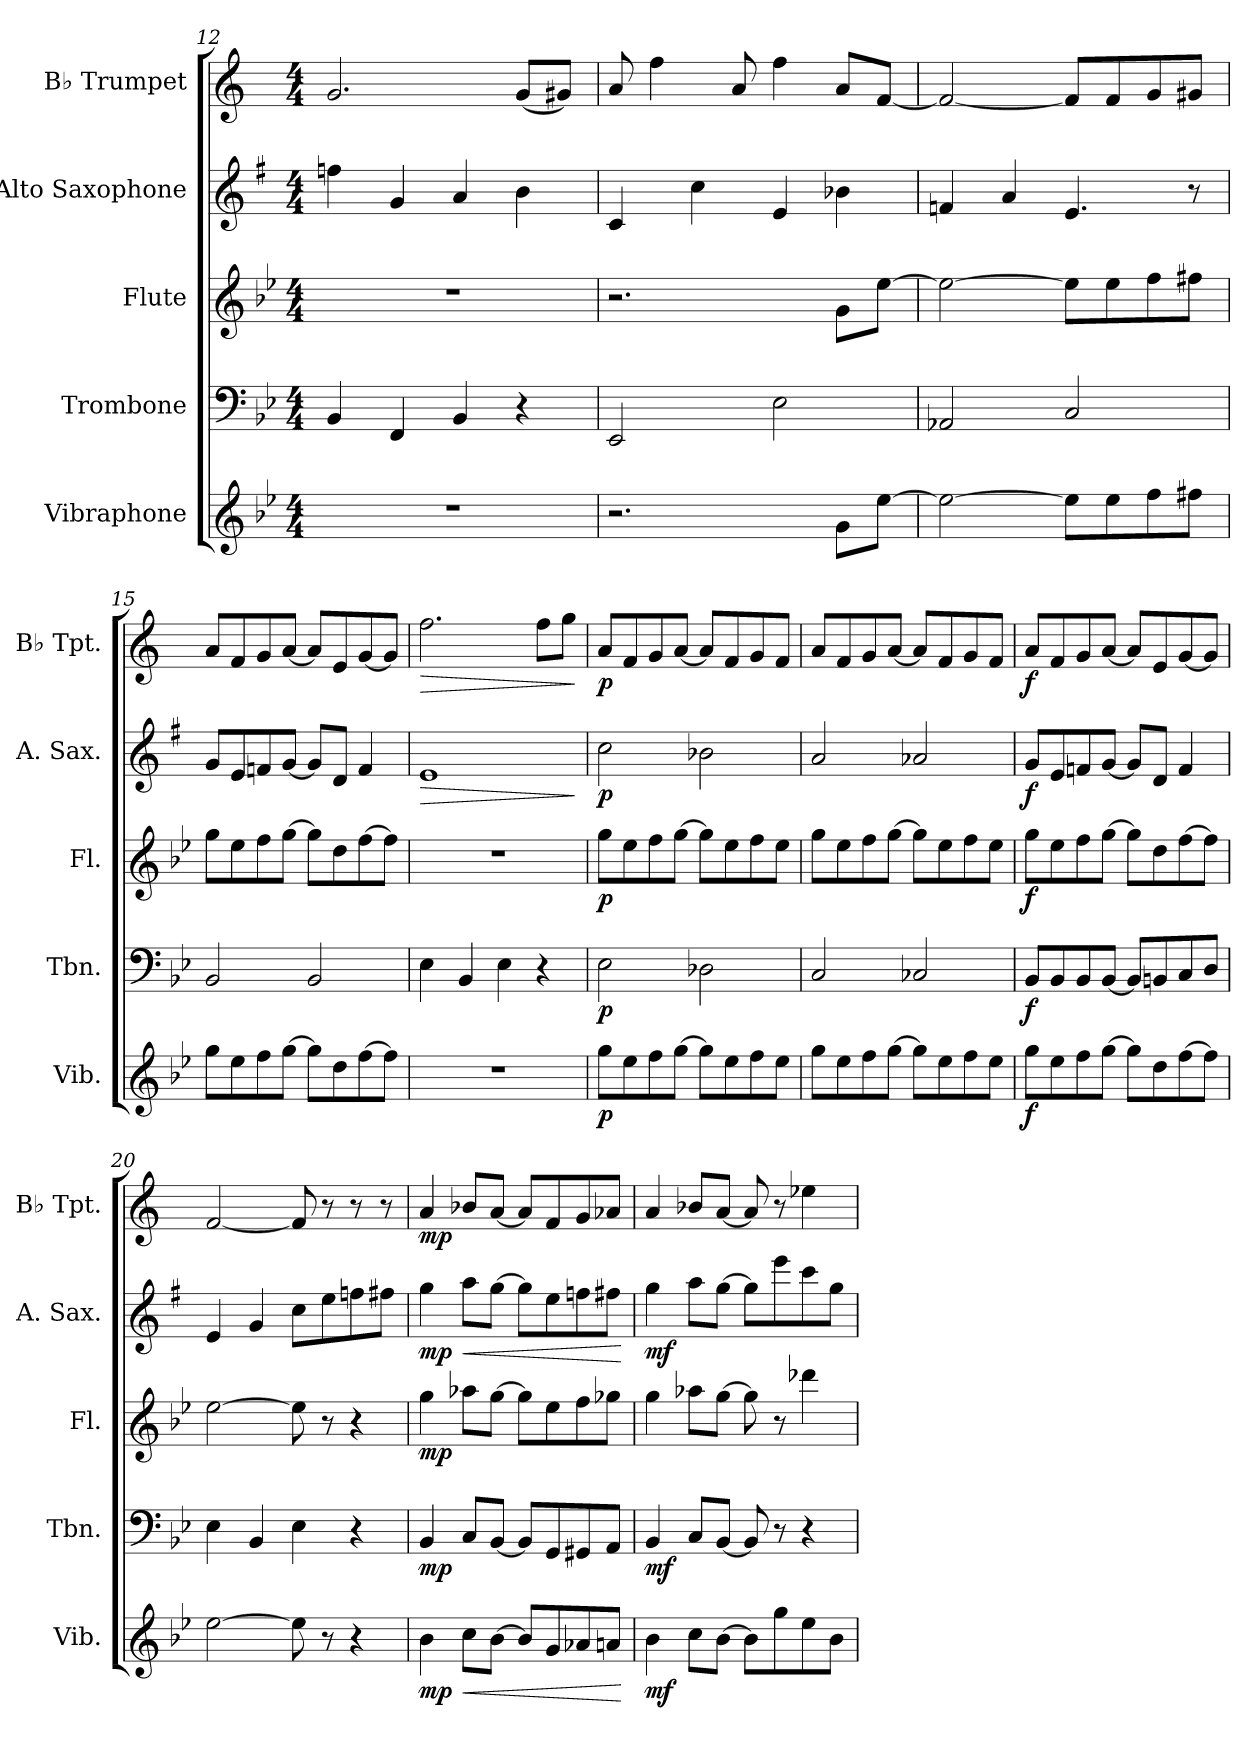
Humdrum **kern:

**kern	**dynam	**kern	**dynam	**kern	**dynam	**kern	**dynam	**kern	**dynam
*part5	*part5	*part4	*part4	*part3	*part3	*part2	*part2	*part1	*part1
*staff5	*staff5	*staff4	*staff4	*staff3	*staff3	*staff2	*staff2	*staff1	*staff1
*I"Vibraphone	*	*I"Trombone	*	*I"Flute	*	*I"Alto Saxophone	*	*I"B♭ Trumpet	*
*I'Vib.	*	*I'Tbn.	*	*I'Fl.	*	*I'A. Sax.	*	*I'B♭ Tpt.	*
*clefG2	*	*clefF4	*	*clefG2	*	*clefG2	*	*clefG2	*
*	*	*	*	*	*	*ITrd5c9	*	*ITrd1c2	*
*k[b-e-]	*	*k[b-e-]	*	*k[b-e-]	*	*k[b-e-]	*	*k[b-e-]	*
*M4/4	*	*M4/4	*	*M4/4	*	*M4/4	*	*M4/4	*
=12	=12	=12	=12	=12	=12	=12	=12	=12	=12
1r	.	4BB-/	.	1r	.	4a-X\	.	2.f/	.
.	.	4FF/	.	.	.	4B-/	.	.	.
.	.	4BB-/	.	.	.	4c/	.	.	.
.	.	4r	.	.	.	4d\	.	(<8f/L	.
.	.	.	.	.	.	.	.	8f#X/J)	.
=13	=13	=13	=13	=13	=13	=13	=13	=13	=13
2.r	.	2EE-/	.	2.r	.	4E-/	.	8g/	.
.	.	.	.	.	.	.	.	4ee-\	.
.	.	.	.	.	.	4e-\	.	.	.
.	.	.	.	.	.	.	.	8g/	.
.	.	2E-\	.	.	.	4G/	.	4ee-\	.
8g\L	.	.	.	8g\L	.	4d-X\	.	8g/L	.
[8ee-\J	.	.	.	[8ee-\J	.	.	.	[8e-/J	.
=14	=14	=14	=14	=14	=14	=14	=14	=14	=14
2ee-\_	.	2AA-X/	.	2ee-\_	.	4A-X/	.	2e-/_	.
.	.	.	.	.	.	4c/	.	.	.
8ee-\L]	.	2C/	.	8ee-\L]	.	4.G/	.	8e-/L]	.
8ee-\	.	.	.	8ee-\	.	.	.	8e-/	.
8ff\	.	.	.	8ff\	.	.	.	8f/	.
8ff#X\J	.	.	.	8ff#X\J	.	8r	.	8f#X/J	.
!!LO:LB:g=z
=15	=15	=15	=15	=15	=15	=15	=15	=15	=15
8gg\L	.	2BB-/	.	8gg\L	.	8B-/L	.	8g/L	.
8ee-\	.	.	.	8ee-\	.	8G/	.	8e-/	.
8ff\	.	.	.	8ff\	.	8A-X/	.	8f/	.
[8gg\J	.	.	.	[8gg\J	.	[8B-/J	.	[8g/J	.
8gg\L]	.	2BB-/	.	8gg\L]	.	8B-/L]	.	8g/L]	.
8dd\	.	.	.	8dd\	.	8F/J	.	8d/	.
[8ff\	.	.	.	[8ff\	.	4A-/	.	[8f/	.
8ff\J]	.	.	.	8ff\J]	.	.	.	8f/J]	.
=16	=16	=16	=16	=16	=16	=16	=16	=16	=16
!	!	!	!	!	!	!	!LO:HP:b	!	!LO:HP:b
1r	.	4E-\	.	1r	.	1G	>	2.ee-\	>
.	.	4BB-/	.	.	.	.	.	.	.
.	.	4E-\	.	.	.	.	.	.	.
.	.	4r	.	.	.	.	.	8ee-\L	.
.	.	.	.	.	.	.	.	8ff\J	.
.	.	.	.	.	.	.	]	.	]
=17	=17	=17	=17	=17	=17	=17	=17	=17	=17
!	!LO:DY:b	!	!LO:DY:b	!	!LO:DY:b	!	!LO:DY:b	!	!LO:DY:b
8gg\L	p	2E-\	p	8gg\L	p	2e-\	p	8g/L	p
8ee-\	.	.	.	8ee-\	.	.	.	8e-/	.
8ff\	.	.	.	8ff\	.	.	.	8f/	.
[8gg\J	.	.	.	[8gg\J	.	.	.	[8g/J	.
8gg\L]	.	2D-X\	.	8gg\L]	.	2d-X\	.	8g/L]	.
8ee-\	.	.	.	8ee-\	.	.	.	8e-/	.
8ff\	.	.	.	8ff\	.	.	.	8f/	.
8ee-\J	.	.	.	8ee-\J	.	.	.	8e-/J	.
=18	=18	=18	=18	=18	=18	=18	=18	=18	=18
8gg\L	.	2C/	.	8gg\L	.	2c/	.	8g/L	.
8ee-\	.	.	.	8ee-\	.	.	.	8e-/	.
8ff\	.	.	.	8ff\	.	.	.	8f/	.
[8gg\J	.	.	.	[8gg\J	.	.	.	[8g/J	.
8gg\L]	.	2C-X/	.	8gg\L]	.	2c-X/	.	8g/L]	.
8ee-\	.	.	.	8ee-\	.	.	.	8e-/	.
8ff\	.	.	.	8ff\	.	.	.	8f/	.
8ee-\J	.	.	.	8ee-\J	.	.	.	8e-/J	.
=19	=19	=19	=19	=19	=19	=19	=19	=19	=19
!	!LO:DY:b	!	!LO:DY:b	!	!LO:DY:b	!	!LO:DY:b	!	!LO:DY:b
8gg\L	f	8BB-/L	f	8gg\L	f	8B-/L	f	8g/L	f
8ee-\	.	8BB-/	.	8ee-\	.	8G/	.	8e-/	.
8ff\	.	8BB-/	.	8ff\	.	8A-X/	.	8f/	.
[8gg\J	.	[8BB-/J	.	[8gg\J	.	[8B-/J	.	[8g/J	.
8gg\L]	.	8BB-/L]	.	8gg\L]	.	8B-/L]	.	8g/L]	.
8dd\	.	8BBn/	.	8dd\	.	8F/J	.	8d/	.
[8ff\	.	8C/	.	[8ff\	.	4A-/	.	[8f/	.
8ff\J]	.	8D/J	.	8ff\J]	.	.	.	8f/J]	.
!!LO:PB:g=z
=20	=20	=20	=20	=20	=20	=20	=20	=20	=20
[2ee-\	.	4E-\	.	[2ee-\	.	4G/	.	[2e-/	.
.	.	4BB-/	.	.	.	4B-/	.	.	.
8ee-\]	.	4E-\	.	8ee-\]	.	8e-\L	.	8e-/]	.
8r	.	.	.	8r	.	8g\	.	8r	.
4r	.	4r	.	4r	.	8a-X\	.	8r	.
.	.	.	.	.	.	8an\J	.	8r	.
=21	=21	=21	=21	=21	=21	=21	=21	=21	=21
!	!LO:DY:b	!	!LO:DY:b	!	!LO:DY:b	!	!LO:DY:b	!	!LO:DY:b
4b-\	mp	4BB-/	mp	4gg\	mp	4b-\	mp	4g/	mp
!	!LO:HP:b	!	!	!	!	!	!LO:HP:b	!	!
8cc\L	<	8C/L	.	8aa-X\L	.	8cc\L	<	8a-X/L	.
[8b-\J	.	[8BB-/J	.	[8gg\J	.	[8b-\J	.	[8g/J	.
8b-/L]	.	8BB-/L]	.	8gg\L]	.	8b-\L]	.	8g/L]	.
8g/	.	8GG/	.	8ee-\	.	8g\	.	8e-/	.
8a-X/	.	8GG#X/	.	8ff\	.	8a-X\	.	8f/	.
8an/J	.	8AA/J	.	8gg-X\J	.	8an\J	.	8g-X/J	.
.	[	.	.	.	.	.	[	.	.
=22	=22	=22	=22	=22	=22	=22	=22	=22	=22
!	!LO:DY:b	!	!LO:DY:b	!	!	!	!LO:DY:b	!	!
4b-\	mf	4BB-/	mf	4gg\	.	4b-\	mf	4g/	.
8cc\L	.	8C/L	.	8aa-X\L	.	8cc\L	.	8a-X/L	.
[8b-\J	.	[8BB-/J	.	[8gg\J	.	[8b-\J	.	[8g/J	.
8b-\L]	.	8BB-/]	.	8gg\]	.	8b-\L]	.	8g/]	.
8gg\	.	8r	.	8r	.	8gg\	.	8r	.
8ee-\	.	4r	.	4ddd-X\	.	8ee-\	.	4dd-X\	.
8b-\J	.	.	.	.	.	8b-\J	.	.	.
=	=	=	=	=	=	=	=	=	=
*-	*-	*-	*-	*-	*-	*-	*-	*-	*-
